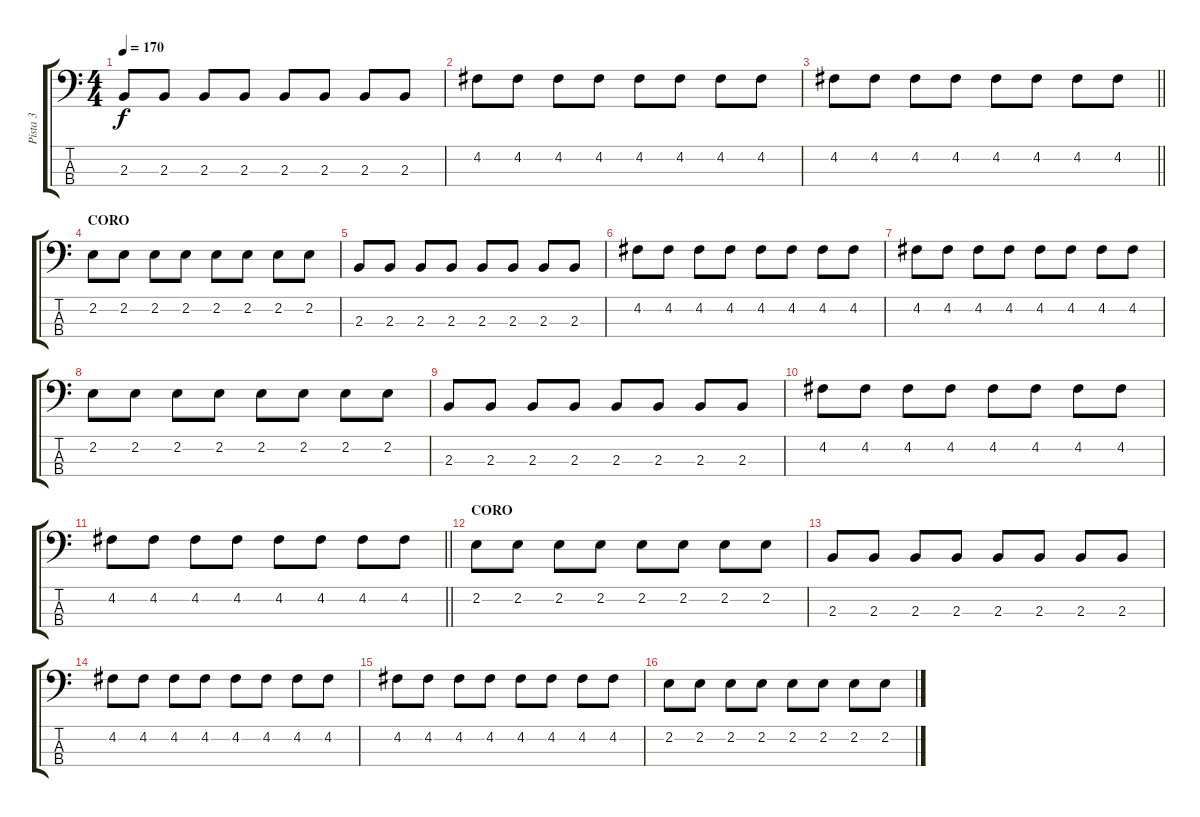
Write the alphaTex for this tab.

\track ("Pista 3" "Pista 3") {instrument electricbassfinger}
\staff {score tabs}
\tuning (G2 D2 A1 E1) {hide}
\ts (4 4)
\tempo 170
\clef f4
\ks c
2.3.8{dy f} 2.3.8 2.3.8 2.3.8 2.3.8 2.3.8 2.3.8 2.3.8 |
4.2.8 4.2.8 4.2.8 4.2.8 4.2.8 4.2.8 4.2.8 4.2.8 |
\barLineRight lightlight
4.2.8 4.2.8 4.2.8 4.2.8 4.2.8 4.2.8 4.2.8 4.2.8 |
\section ("" "CORO")
2.2.8 2.2.8 2.2.8 2.2.8 2.2.8 2.2.8 2.2.8 2.2.8 |
2.3.8 2.3.8 2.3.8 2.3.8 2.3.8 2.3.8 2.3.8 2.3.8 |
4.2.8 4.2.8 4.2.8 4.2.8 4.2.8 4.2.8 4.2.8 4.2.8 |
4.2.8 4.2.8 4.2.8 4.2.8 4.2.8 4.2.8 4.2.8 4.2.8 |
2.2.8 2.2.8 2.2.8 2.2.8 2.2.8 2.2.8 2.2.8 2.2.8 |
2.3.8 2.3.8 2.3.8 2.3.8 2.3.8 2.3.8 2.3.8 2.3.8 |
4.2.8 4.2.8 4.2.8 4.2.8 4.2.8 4.2.8 4.2.8 4.2.8 |
\barLineRight lightlight
4.2.8 4.2.8 4.2.8 4.2.8 4.2.8 4.2.8 4.2.8 4.2.8 |
\section ("" "CORO")
2.2.8 2.2.8 2.2.8 2.2.8 2.2.8 2.2.8 2.2.8 2.2.8 |
2.3.8 2.3.8 2.3.8 2.3.8 2.3.8 2.3.8 2.3.8 2.3.8 |
4.2.8 4.2.8 4.2.8 4.2.8 4.2.8 4.2.8 4.2.8 4.2.8 |
4.2.8 4.2.8 4.2.8 4.2.8 4.2.8 4.2.8 4.2.8 4.2.8 |
2.2.8 2.2.8 2.2.8 2.2.8 2.2.8 2.2.8 2.2.8 2.2.8
